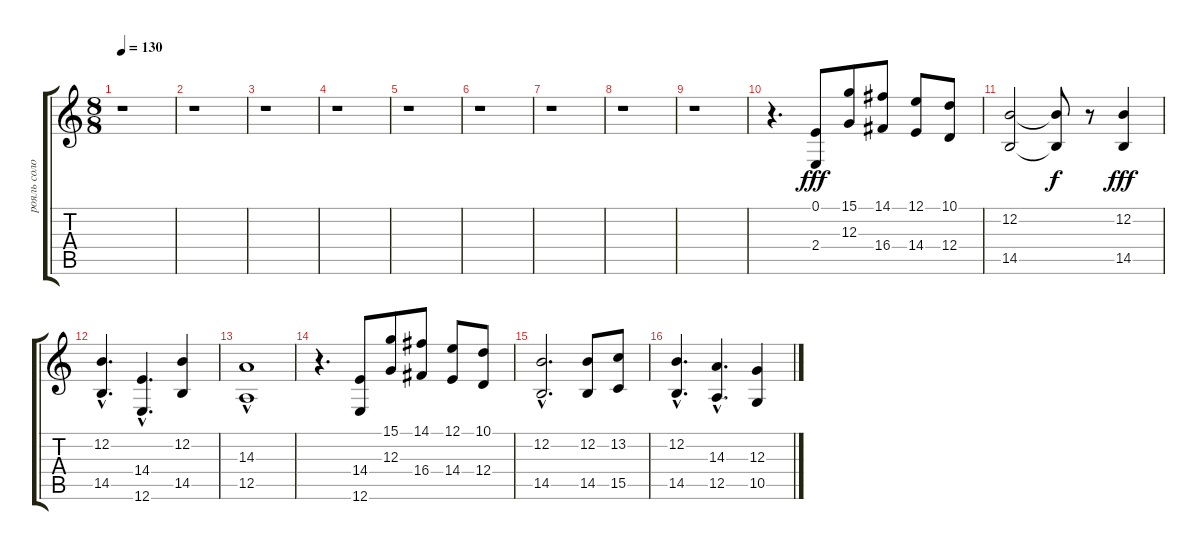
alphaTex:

\track ("рояль соло" "рояль соло") {instrument brightacousticpiano}
\staff {score tabs}
\tuning (E4 B3 G3 D3 A2 E2) {hide}
\ts (8 8)
\tempo 130
\clef g2
\ks c
r.1{dy fff} |
r.1 |
r.1 |
r.1 |
r.1 |
r.1 |
r.1 |
r.1 |
r.1 |
r.4{d} (0.1 2.4).8 (15.1 12.3).8 (14.1 16.4).8 (12.1 14.4).8 (10.1 12.4).8 |
(12.2 14.5).2 (12.2{t} 14.5{t}).8{dy f} r.8 (12.2 14.5).4{dy fff} |
(12.2{hac} 14.5{hac}).4{d} (14.4{hac} 12.6{hac}).4{d} (12.2 14.5).4 |
(14.3{hac} 12.5).1 |
r.4{d} (14.4 12.6).8 (15.1 12.3).8 (14.1 16.4).8 (12.1 14.4).8 (10.1 12.4).8 |
(12.2{hac} 14.5).2{d} (12.2 14.5).8 (13.2 15.5).8 |
(12.2{hac} 14.5{hac}).4{d} (14.3{hac} 12.5{hac}).4{d} (12.3 10.5).4
